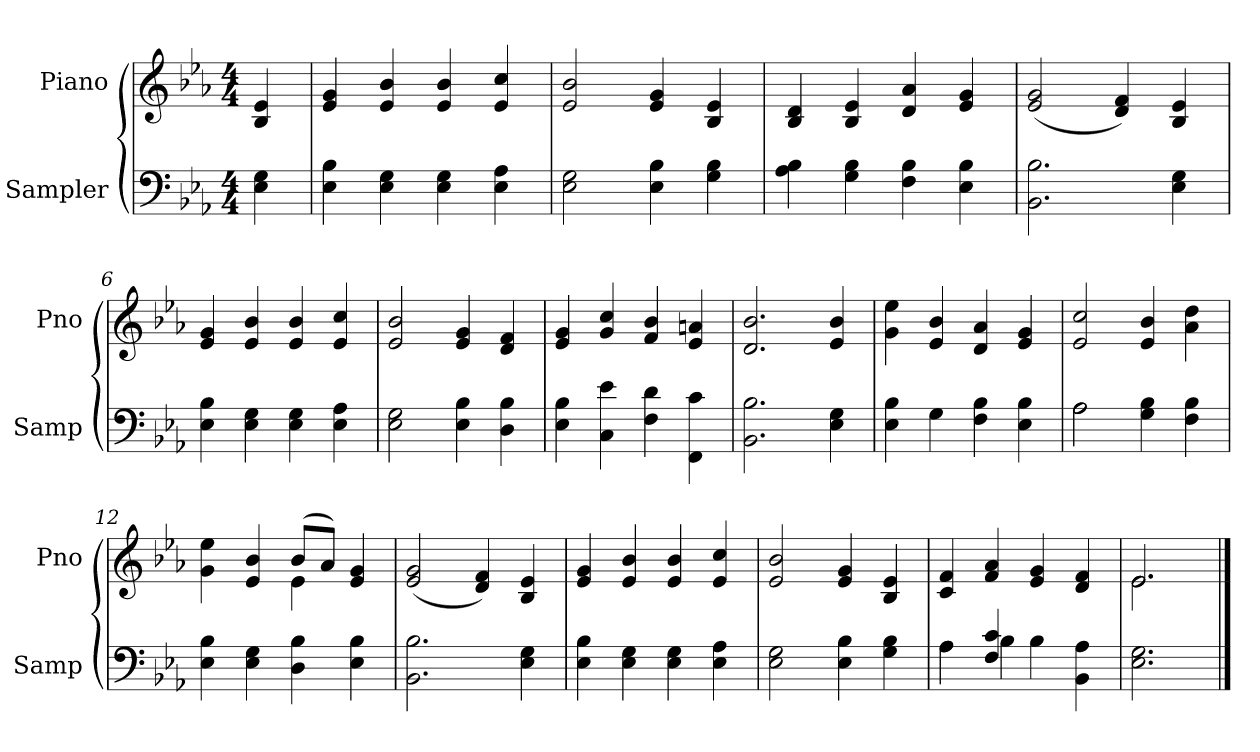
**kern	**kern
*part2	*part1
*staff2	*staff1
*I"Sampler	*I"Piano
*I'Samp	*I'Pno
*clefF4	*clefG2
*k[b-e-a-]	*k[b-e-a-]
*E-:	*E-:
*M4/4	*M4/4
=1	=1
4E- 4G	4B- 4e-
=2	=2
4E- 4B-	4e- 4g
4E- 4G	4e- 4b-
4E- 4G	4e- 4b-
4E- 4A-	4e- 4cc
=3	=3
2E- 2G	2e- 2b-
4E- 4B-	4e- 4g
4G 4B-	4B- 4e-
=4	=4
4A- 4B-	4B- 4d
4G 4B-	4B- 4e-
4F 4B-	4d 4a-
4E- 4B-	4e- 4g
=5	=5
2.BB- 2.B-	(2e- 2g
.	4d 4f)
4E- 4G	4B- 4e-
=6	=6
4E- 4B-	4e- 4g
4E- 4G	4e- 4b-
4E- 4G	4e- 4b-
4E- 4A-	4e- 4cc
=7	=7
2E- 2G	2e- 2b-
4E- 4B-	4e- 4g
4D 4B-	4d 4f
=8	=8
4E- 4B-	4e- 4g
4C 4e-	4g 4cc
4F 4d	4f 4b-
4FF 4c	4e- 4an
=9	=9
2.BB- 2.B-	2.d 2.b-
4E- 4G	4e- 4b-
=10	=10
4E- 4B-	4g 4ee-
4G	4e- 4b-
4F 4B-	4d 4a-
4E- 4B-	4e- 4g
=11	=11
*^	*
2A-\	2A-	2e- 2cc
4G 4B-	2ryy	4e- 4b-
4F 4B-	.	4a- 4dd
*v	*v	*
=12	=12
*	*^
4E- 4B-	4g 4ee-	2ryy
4E- 4G	4e- 4b-	.
4D 4B-	(8b-/L	4e-
.	8a-/J)	.
4E- 4B-	4e- 4g	4ryy
*	*v	*v
=13	=13
2.BB- 2.B-	(2e- 2g
.	4d 4f)
4E- 4G	4B- 4e-
=14	=14
4E- 4B-	4e- 4g
4E- 4G	4e- 4b-
4E- 4G	4e- 4b-
4E- 4A-	4e- 4cc
=15	=15
2E- 2G	2e- 2b-
4E- 4B-	4e- 4g
4G 4B-	4B- 4e-
=16	=16
*^	*
4A-\	4A-	4c 4f
4F 4c	4B-	4f 4a-
4B-\	2ryy	4e- 4g
4BB- 4A-	.	4d 4f
*v	*v	*
=17	=17
*	*^
2.E- 2.G	2.e-/	2.e-
*	*v	*v
==	==
*-	*-
